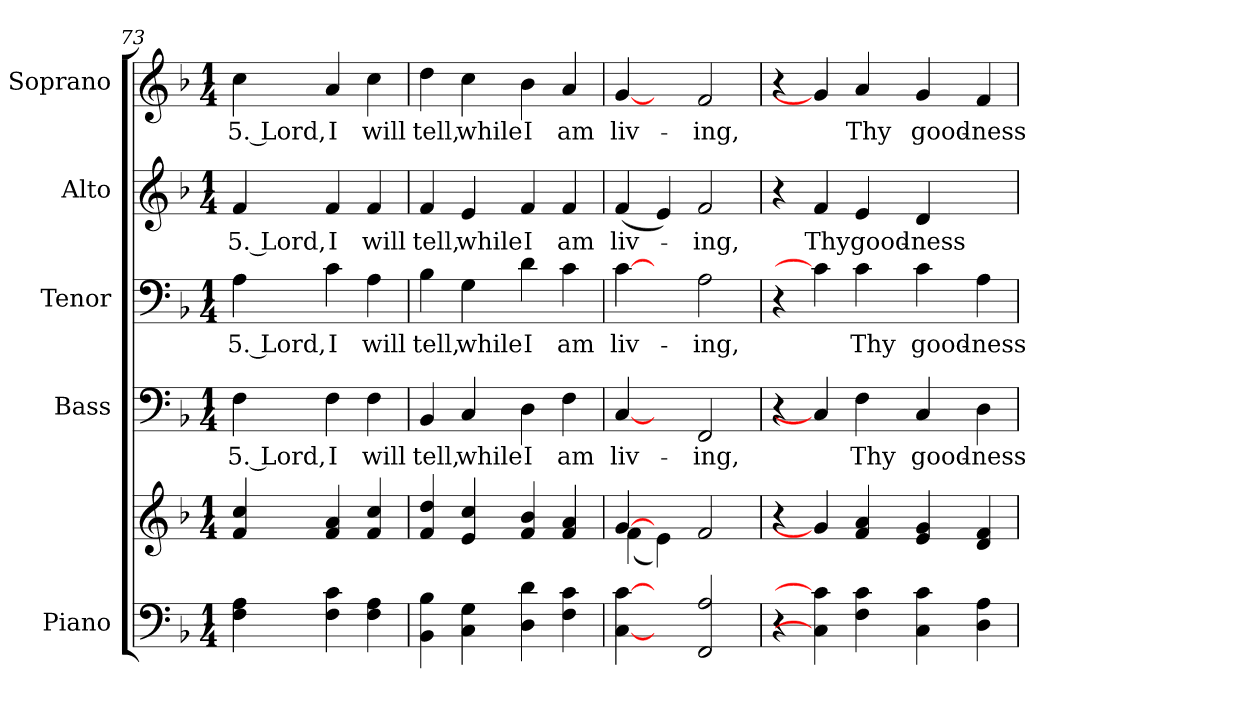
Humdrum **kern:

**kern	**kern	**kern	**text	**kern	**text	**kern	**text	**kern	**text
*part5	*part5	*part4	*part4	*part3	*part3	*part2	*part2	*part1	*part1
*staff6	*staff5	*staff4	*staff4	*staff3	*staff3	*staff2	*staff2	*staff1	*staff1
*I"Piano	*	*I"Bass	*	*I"Tenor	*	*I"Alto	*	*I"Soprano	*
*I'Pno.	*	*I'B.	*	*I'T.	*	*I'A.	*	*I'S.	*
*clefF4	*clefG2	*clefF4	*	*clefF4	*	*clefG2	*	*clefG2	*
*k[b-]	*k[b-]	*k[b-]	*	*k[b-]	*	*k[b-]	*	*k[b-]	*
*F:	*F:	*F:	*	*F:	*	*F:	*	*F:	*
*M1/4	*M1/4	*M1/4	*	*M1/4	*	*M1/4	*	*M1/4	*
=73	=73	=73	=73	=73	=73	=73	=73	=73	=73
!	!	!	!LO:LY:b:color=#000000	!	!	!	!	!	!
!	!	!	!	!	!LO:LY:b:color=#000000	!	!	!	!
!	!	!	!	!	!	!	!LO:LY:b:color=#000000	!	!
!	!	!	!	!	!	!	!	!	!LO:LY:b:color=#000000
4Fi\ 4Ai	4fi/ 4cci	4Fi\	5. Lord,	4Ai\	5. Lord,	4fi/	5. Lord,	4cci\	5. Lord,
!	!	!	!LO:LY:b:color=#000000	!	!	!	!	!	!
!	!	!	!	!	!LO:LY:b:color=#000000	!	!	!	!
!	!	!	!	!	!	!	!LO:LY:b:color=#000000	!	!
!	!	!	!	!	!	!	!	!	!LO:LY:b:color=#000000
4Fi\ 4ci	4fi/ 4ai	4Fi\	I	4ci\	I	4fi/	I	4ai/	I
!	!	!	!LO:LY:b:color=#000000	!	!	!	!	!	!
!	!	!	!	!	!LO:LY:b:color=#000000	!	!	!	!
!	!	!	!	!	!	!	!LO:LY:b:color=#000000	!	!
!	!	!	!	!	!	!	!	!	!LO:LY:b:color=#000000
4Fi\ 4Ai	4fi/ 4cci	4Fi\	will	4Ai\	will	4fi/	will	4cci\	will
=74	=74	=74	=74	=74	=74	=74	=74	=74	=74
!	!	!	!LO:LY:b:color=#000000	!	!	!	!	!	!
!	!	!	!	!	!LO:LY:b:color=#000000	!	!	!	!
!	!	!	!	!	!	!	!LO:LY:b:color=#000000	!	!
!	!	!	!	!	!	!	!	!	!LO:LY:b:color=#000000
4BB-i\ 4B-i	4fi/ 4ddi	4BB-i/	tell,	4B-i\	tell,	4fi/	tell,	4ddi\	tell,
!	!	!	!LO:LY:b:color=#000000	!	!	!	!	!	!
!	!	!	!	!	!LO:LY:b:color=#000000	!	!	!	!
!	!	!	!	!	!	!	!LO:LY:b:color=#000000	!	!
!	!	!	!	!	!	!	!	!	!LO:LY:b:color=#000000
4Ci\ 4Gi	4ei/ 4cci	4Ci/	while	4Gi\	while	4ei/	while	4cci\	while
!	!	!	!LO:LY:b:color=#000000	!	!	!	!	!	!
!	!	!	!	!	!LO:LY:b:color=#000000	!	!	!	!
!	!	!	!	!	!	!	!LO:LY:b:color=#000000	!	!
!	!	!	!	!	!	!	!	!	!LO:LY:b:color=#000000
4Di\ 4di	4fi/ 4b-i	4Di\	I	4di\	I	4fi/	I	4b-i\	I
!	!	!	!LO:LY:b:color=#000000	!	!	!	!	!	!
!	!	!	!	!	!LO:LY:b:color=#000000	!	!	!	!
!	!	!	!	!	!	!	!LO:LY:b:color=#000000	!	!
!	!	!	!	!	!	!	!	!	!LO:LY:b:color=#000000
4Fi\ 4ci	4fi/ 4ai	4Fi\	am	4ci\	am	4fi/	am	4ai/	am
!!LO:PB:g=z
=75	=75	=75	=75	=75	=75	=75	=75	=75	=75
*	*^	*	*	*	*	*	*	*	*
!	!	!	!	!LO:LY:b:color=#000000	!	!	!	!	!	!
!	!	!	!	!	!	!LO:LY:b:color=#000000	!	!	!	!
!	!	!	!	!	!	!	!	!LO:LY:b:color=#000000	!	!
!	!	!	!	!	!	!	!	!	!	!LO:LY:b:color=#000000
[4Ci\ [4ci	[4gi/	(4fi\	[4Ci/	liv-	[4ci\	liv-	(4fi/	liv-	[4gi/	liv-
4ryy	4ryy	4ei\)	4ryy	.	4ryy	.	4ei/)	.	4ryy	.
!	!	!	!	!LO:LY:b:color=#000000	!	!	!	!	!	!
!	!	!	!	!	!	!LO:LY:b:color=#000000	!	!	!	!
!	!	!	!	!	!	!	!	!LO:LY:b:color=#000000	!	!
!	!	!	!	!	!	!	!	!	!	!LO:LY:b:color=#000000
2FFi/ 2Ai	2fi/	2ryy	2FFi/	-ing,	2Ai\	-ing,	2fi/	-ing,	2fi/	-ing,
*	*v	*v	*	*	*	*	*	*	*	*
=76	=76	=76	=76	=76	=76	=76	=76	=76	=76
4r	4r	4r	.	4r	.	4r	.	4r	.
!	!	!	!	!	!	!	!LO:LY:b:color=#000000	!	!
4Ci\] 4ci]	4gi/]	4Ci/]	.	4ci\]	.	4fi/	Thy	4gi/]	.
!	!	!	!LO:LY:b:color=#000000	!	!	!	!	!	!
!	!	!	!	!	!LO:LY:b:color=#000000	!	!	!	!
!	!	!	!	!	!	!	!LO:LY:b:color=#000000	!	!
!	!	!	!	!	!	!	!	!	!LO:LY:b:color=#000000
4Fi\ 4ci	4fi/ 4ai	4Fi\	Thy	4ci\	Thy	4ei/	good-	4ai/	Thy
!	!	!	!LO:LY:b:color=#000000	!	!	!	!	!	!
!	!	!	!	!	!LO:LY:b:color=#000000	!	!	!	!
!	!	!	!	!	!	!	!LO:LY:b:color=#000000	!	!
!	!	!	!	!	!	!	!	!	!LO:LY:b:color=#000000
4Ci\ 4ci	4ei/ 4gi	4Ci/	good-	4ci\	good-	4di/	-ness	4gi/	good-
!	!	!	!LO:LY:b:color=#000000	!	!	!	!	!	!
!	!	!	!	!	!LO:LY:b:color=#000000	!	!	!	!
!	!	!	!	!	!	!	!	!	!LO:LY:b:color=#000000
4Di\ 4Ai	4di/ 4fi	4Di\	-ness	4Ai\	-ness	4ryy	.	4fi/	-ness
=	=	=	=	=	=	=	=	=	=
*-	*-	*-	*-	*-	*-	*-	*-	*-	*-
